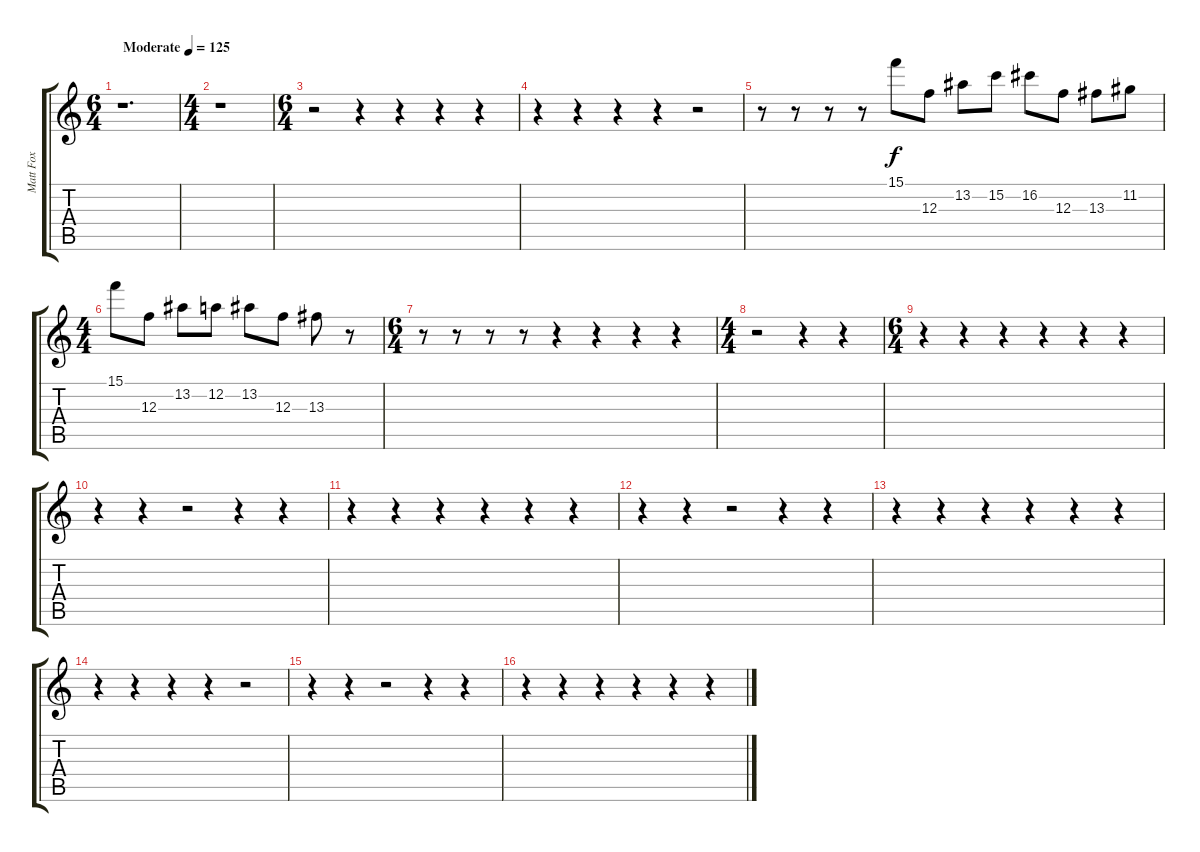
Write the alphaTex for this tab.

\track ("Matt Fox" "Matt Fox") {instrument overdrivenguitar}
\staff {score tabs}
\tuning (D4 A3 F3 C3 G2 D2) {hide}
\ts (6 4)
\tempo (125 "Moderate")
\clef g2
\ks c
r.1{d dy f instrument overdrivenguitar} |
\ts (4 4)
r.1 |
\ts (6 4)
r.2 r.4 r.4 r.4 r.4 |
r.4 r.4 r.4 r.4 r.2 |
r.8 r.8 r.8 r.8 15.1.8 12.3.8 13.2.8 15.2.8 16.2.8 12.3.8 13.3.8 11.2.8 |
\ts (4 4)
15.1.8 12.3.8 13.2.8 12.2.8 13.2.8 12.3.8 13.3.8 r.8 |
\ts (6 4)
r.8 r.8 r.8 r.8 r.4 r.4 r.4 r.4 |
\ts (4 4)
r.2 r.4 r.4 |
\ts (6 4)
r.4 r.4 r.4 r.4 r.4 r.4 |
r.4 r.4 r.2 r.4 r.4 |
r.4 r.4 r.4 r.4 r.4 r.4 |
r.4 r.4 r.2 r.4 r.4 |
r.4 r.4 r.4 r.4 r.4 r.4 |
r.4 r.4 r.4 r.4 r.2 |
r.4 r.4 r.2 r.4 r.4 |
r.4 r.4 r.4 r.4 r.4 r.4
